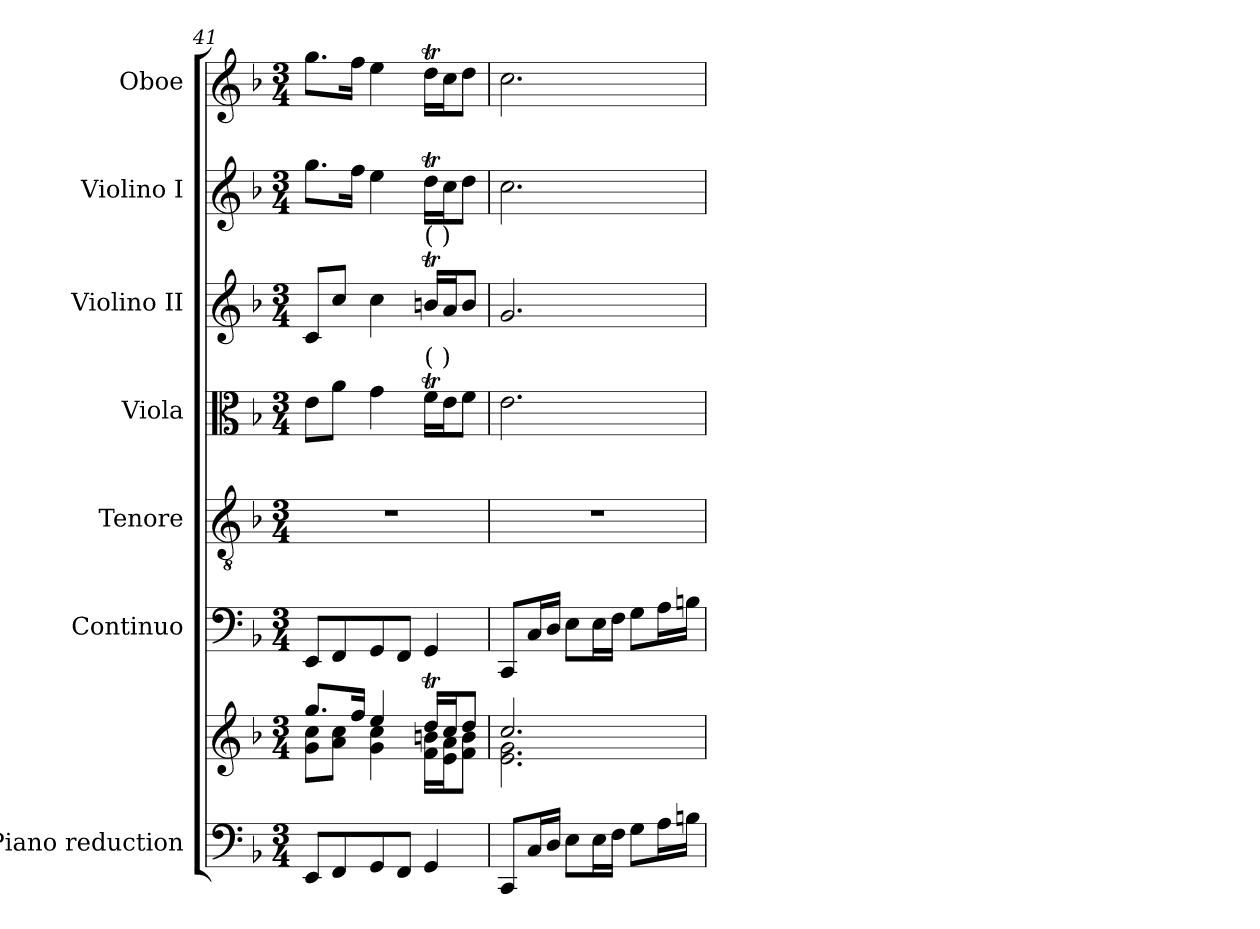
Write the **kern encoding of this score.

**kern	**kern	**kern	**kern	**kern	**kern	**kern	**kern
*part7	*part7	*part6	*part5	*part4	*part3	*part2	*part1
*staff8	*staff7	*staff6	*staff5	*staff4	*staff3	*staff2	*staff1
*I"Piano reduction	*	*I"Continuo	*I"Tenore	*I"Viola	*I"Violino II	*I"Violino I	*I"Oboe
*I'Pno	*	*	*	*I'Vla	*I'Vln	*I'Vln	*I'Ob
!!LO:LB:g=z
*clefF4	*clefG2	*clefF4	*clefGv2	*clefC3	*clefG2	*clefG2	*clefG2
*k[b-]	*k[b-]	*k[b-]	*k[b-]	*k[b-]	*k[b-]	*k[b-]	*k[b-]
*M3/4	*M3/4	*M3/4	*M3/4	*M3/4	*M3/4	*M3/4	*M3/4
=41	=41	=41	=41	=41	=41	=41	=41
*	*^	*	*	*	*	*	*
8EE/L	8.gg/L	8g\ 8cc\L	8EE/L	2.r	8e\L	8c/L	8.gg\L	8.gg\L
8FF/	.	8a\ 8cc\J	8FF/	.	8a\J	8cc/J	.	.
.	16ff/Jk	.	.	.	.	.	16ff\Jk	16ff\Jk
8GG/	4ee/	4g\ 4cc\	8GG/	.	4g\	4cc\	4ee\	4ee\
8FF/J	.	.	8FF/J	.	.	.	.	.
!	!	!	!	!	!	!LO:TX:a:t=(    )	!	!
!	!	!	!	!	!LO:TX:a:t=(    )	!	!	!
4GG/	16ddT/LL	16f\ 16bn\LL	4GG/	.	16fT\LL	16bnt/LL	16ddT\LL	16ddT\LL
.	16cc/J	16e\ 16a\J	.	.	16e\J	16a/J	16cc\J	16cc\J
.	8dd/J	8f\ 8b\J	.	.	8f\J	8b/J	8dd\J	8dd\J
=42	=42	=42	=42	=42	=42	=42	=42	=42
8CC/L	2.cc/	2.e\ 2.g\	8CC/L	2.r	2.e\	2.g/	2.cc\	2.cc\
16C/L	.	.	16C/L	.	.	.	.	.
16D/JJ	.	.	16D/JJ	.	.	.	.	.
8E\L	.	.	8E\L	.	.	.	.	.
16E\L	.	.	16E\L	.	.	.	.	.
16F\JJ	.	.	16F\JJ	.	.	.	.	.
8G\L	.	.	8G\L	.	.	.	.	.
16A\L	.	.	16A\L	.	.	.	.	.
16Bn\JJ	.	.	16Bn\JJ	.	.	.	.	.
*	*v	*v	*	*	*	*	*	*
=	=	=	=	=	=	=	=
*-	*-	*-	*-	*-	*-	*-	*-
